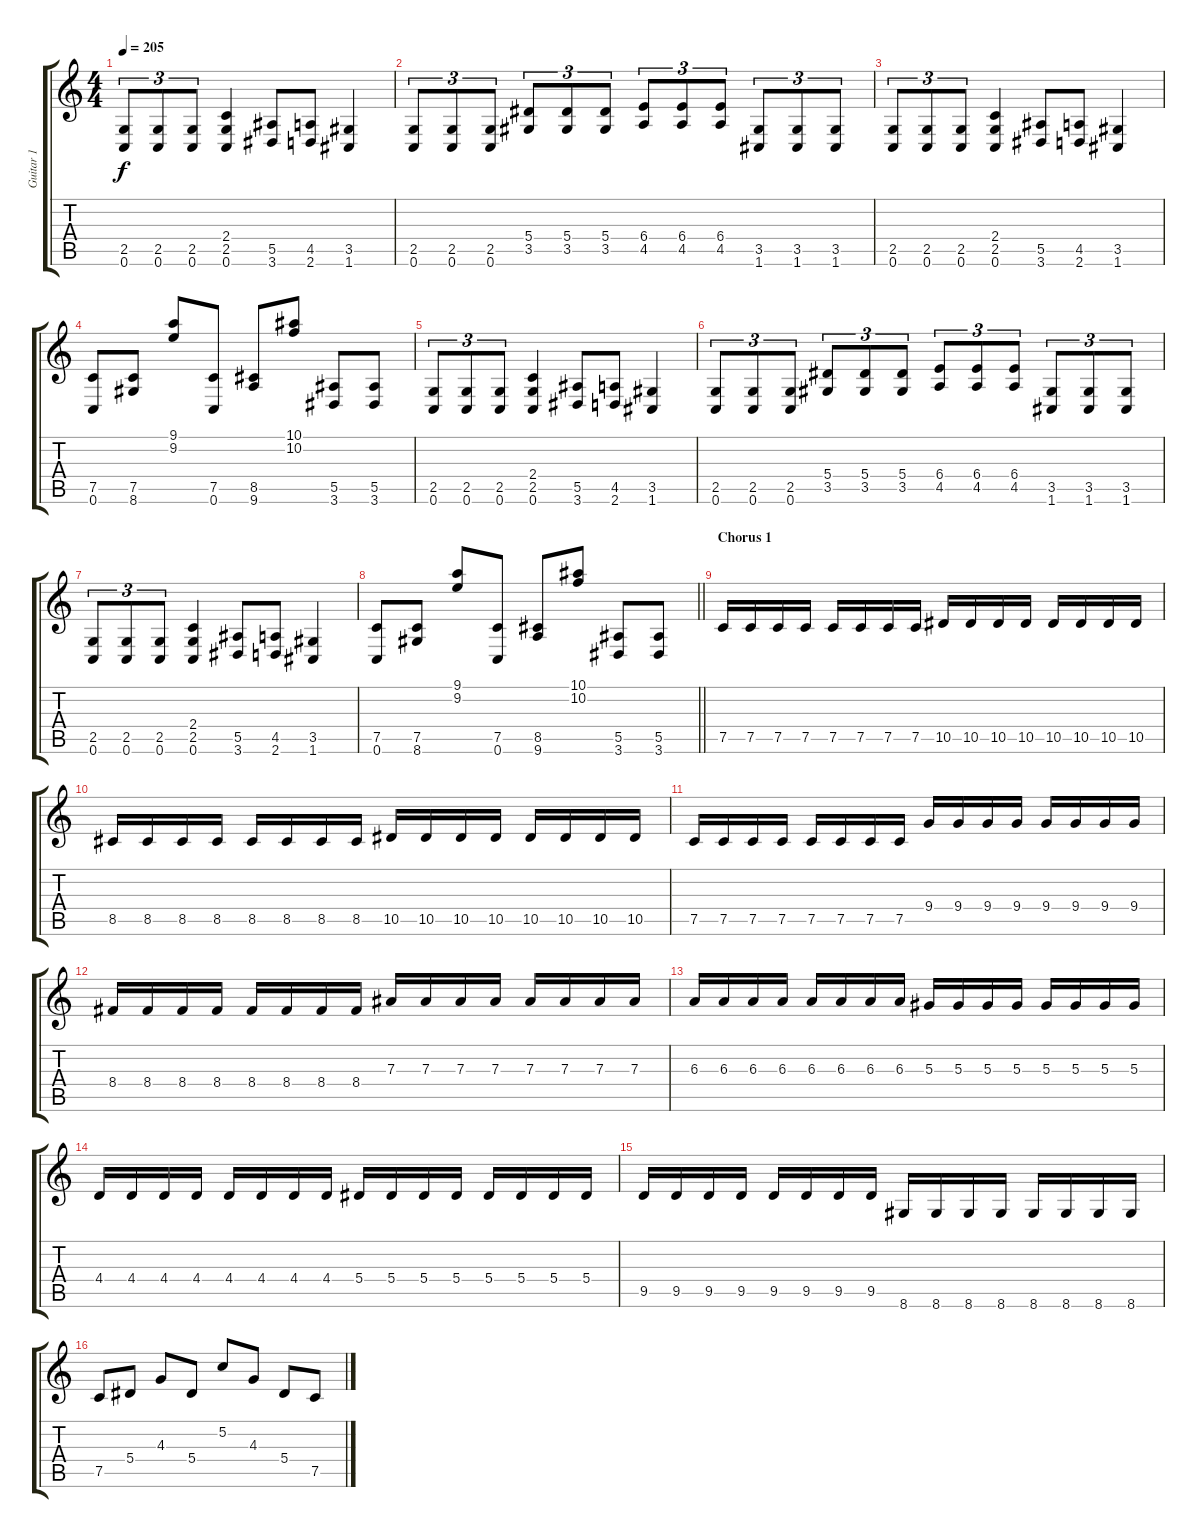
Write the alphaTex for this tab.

\track ("Guitar 1" "Guitar 1") {instrument distortionguitar}
\staff {score tabs}
\tuning (C4 G3 Eb3 Bb2 F2 C2) {hide}
\ts (4 4)
\tempo 205
\clef g2
\ks c
(2.5 0.6).8{tu (3 2) dy f} (2.5 0.6).8{tu (3 2)} (2.5 0.6).8{tu (3 2)} (2.4 2.5 0.6).4 (5.5 3.6).8 (4.5 2.6).8 (3.5 1.6).4 |
(2.5 0.6).8{tu (3 2)} (2.5 0.6).8{tu (3 2)} (2.5 0.6).8{tu (3 2)} (5.4 3.5).8{tu (3 2)} (5.4 3.5).8{tu (3 2)} (5.4 3.5).8{tu (3 2)} (6.4 4.5).8{tu (3 2)} (6.4 4.5).8{tu (3 2)} (6.4 4.5).8{tu (3 2)} (3.5 1.6).8{tu (3 2)} (3.5 1.6).8{tu (3 2)} (3.5 1.6).8{tu (3 2)} |
(2.5 0.6).8{tu (3 2)} (2.5 0.6).8{tu (3 2)} (2.5 0.6).8{tu (3 2)} (2.4 2.5 0.6).4 (5.5 3.6).8 (4.5 2.6).8 (3.5 1.6).4 |
(7.5 0.6).8 (7.5 8.6).8 (9.1 9.2).8 (7.5 0.6).8 (8.5 9.6).8 (10.1 10.2).8 (5.5 3.6).8 (5.5 3.6).8 |
(2.5 0.6).8{tu (3 2)} (2.5 0.6).8{tu (3 2)} (2.5 0.6).8{tu (3 2)} (2.4 2.5 0.6).4 (5.5 3.6).8 (4.5 2.6).8 (3.5 1.6).4 |
(2.5 0.6).8{tu (3 2)} (2.5 0.6).8{tu (3 2)} (2.5 0.6).8{tu (3 2)} (5.4 3.5).8{tu (3 2)} (5.4 3.5).8{tu (3 2)} (5.4 3.5).8{tu (3 2)} (6.4 4.5).8{tu (3 2)} (6.4 4.5).8{tu (3 2)} (6.4 4.5).8{tu (3 2)} (3.5 1.6).8{tu (3 2)} (3.5 1.6).8{tu (3 2)} (3.5 1.6).8{tu (3 2)} |
(2.5 0.6).8{tu (3 2)} (2.5 0.6).8{tu (3 2)} (2.5 0.6).8{tu (3 2)} (2.4 2.5 0.6).4 (5.5 3.6).8 (4.5 2.6).8 (3.5 1.6).4 |
\barLineRight lightlight
(7.5 0.6).8 (7.5 8.6).8 (9.1 9.2).8 (7.5 0.6).8 (8.5 9.6).8 (10.1 10.2).8 (5.5 3.6).8 (5.5 3.6).8 |
\section ("" "Chorus 1")
7.5.16 7.5.16 7.5.16 7.5.16 7.5.16 7.5.16 7.5.16 7.5.16 10.5.16 10.5.16 10.5.16 10.5.16 10.5.16 10.5.16 10.5.16 10.5.16 |
8.5.16 8.5.16 8.5.16 8.5.16 8.5.16 8.5.16 8.5.16 8.5.16 10.5.16 10.5.16 10.5.16 10.5.16 10.5.16 10.5.16 10.5.16 10.5.16 |
7.5.16 7.5.16 7.5.16 7.5.16 7.5.16 7.5.16 7.5.16 7.5.16 9.4.16 9.4.16 9.4.16 9.4.16 9.4.16 9.4.16 9.4.16 9.4.16 |
8.4.16 8.4.16 8.4.16 8.4.16 8.4.16 8.4.16 8.4.16 8.4.16 7.3.16 7.3.16 7.3.16 7.3.16 7.3.16 7.3.16 7.3.16 7.3.16 |
6.3.16 6.3.16 6.3.16 6.3.16 6.3.16 6.3.16 6.3.16 6.3.16 5.3.16 5.3.16 5.3.16 5.3.16 5.3.16 5.3.16 5.3.16 5.3.16 |
4.4.16 4.4.16 4.4.16 4.4.16 4.4.16 4.4.16 4.4.16 4.4.16 5.4.16 5.4.16 5.4.16 5.4.16 5.4.16 5.4.16 5.4.16 5.4.16 |
9.5.16 9.5.16 9.5.16 9.5.16 9.5.16 9.5.16 9.5.16 9.5.16 8.6.16 8.6.16 8.6.16 8.6.16 8.6.16 8.6.16 8.6.16 8.6.16 |
7.5.8 5.4.8 4.3.8 5.4.8 5.2.8 4.3.8 5.4.8 7.5.8
